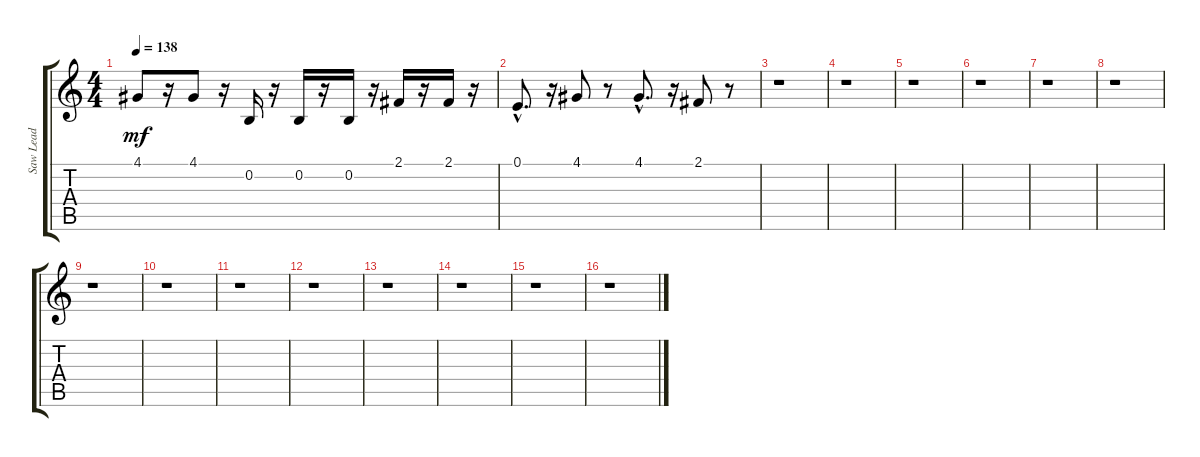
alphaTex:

\track ("Saw Lead" "Saw Lead") {instrument lead2sawtooth}
\staff {score tabs}
\tuning (E4 B3 G3 D3 A2 E2) {hide}
\ts (4 4)
\tempo 138
\clef g2
\ks c
4.1.8{dy mf} r.16 4.1.8 r.16 0.2.16 r.16 0.2.16 r.16 0.2.16 r.16 2.1.16 r.16 2.1.16 r.16 |
0.1{hac}.8{d} r.16 4.1.8 r.8 4.1{hac}.8{d} r.16 2.1.8 r.8 |
r.1 |
r.1 |
r.1 |
r.1 |
r.1 |
r.1 |
r.1 |
r.1 |
r.1 |
r.1 |
r.1 |
r.1 |
r.1 |
r.1
